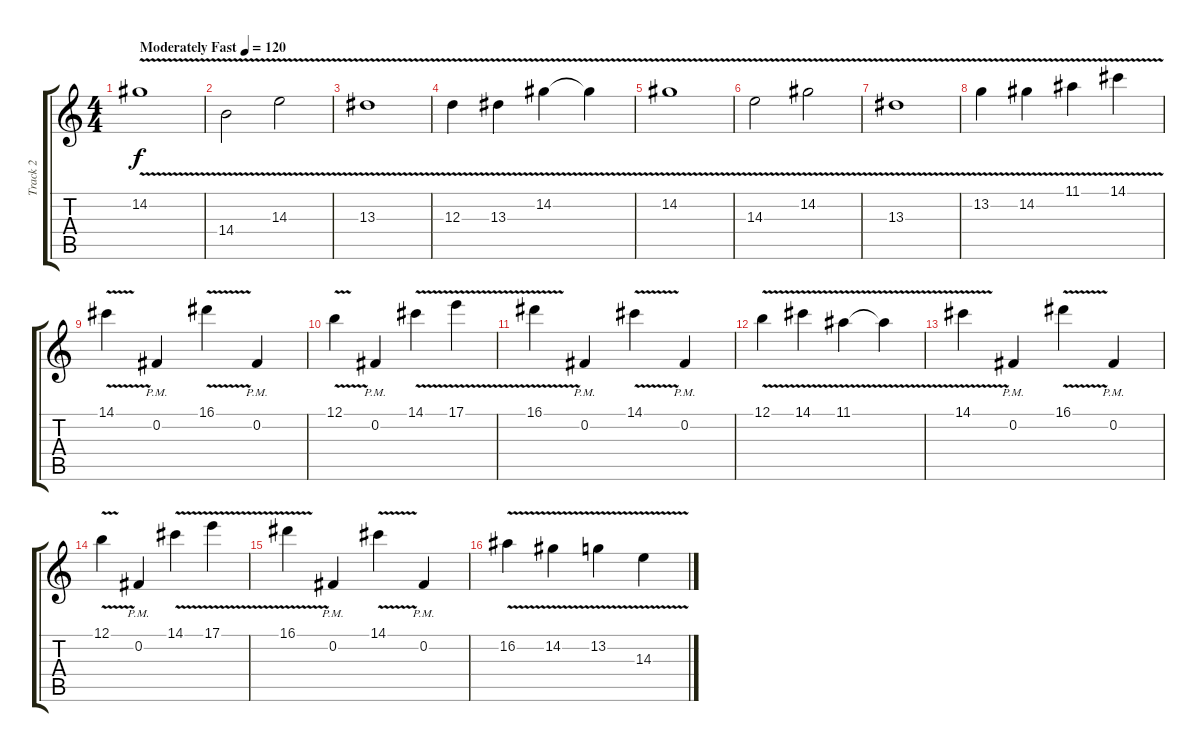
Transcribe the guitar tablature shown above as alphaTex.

\track ("Track 2" "Track 2") {instrument distortionguitar}
\staff {score tabs}
\tuning (B3 Gb3 D3 A2 E2 B1) {hide}
\ts (4 4)
\tempo (120 "Moderately Fast")
\clef g2
\ks c
14.2{v}.1{dy f instrument distortionguitar} |
14.4{v}.2 14.3{v}.2 |
13.3{v}.1 |
12.3{v}.4 13.3{v}.4 14.2{v}.4 14.2{t}.4 |
14.2{v}.1 |
14.3{v}.2 14.2{v}.2 |
13.3{v}.1 |
13.2{v}.4 14.2{v}.4 11.1{v}.4 14.1{v}.4 |
14.1{v}.4 0.2{pm}.4 16.1{v}.4 0.2{pm}.4 |
12.1{v}.4 0.2{pm}.4 14.1{v}.4 17.1{v}.4 |
16.1{v}.4 0.2{pm}.4 14.1{v}.4 0.2{pm}.4 |
12.1{v}.4 14.1{v}.4 11.1{v}.4 11.1{t}.4 |
14.1{v}.4 0.2{pm}.4 16.1{v}.4 0.2{pm}.4 |
12.1{v}.4 0.2{pm}.4 14.1{v}.4 17.1{v}.4 |
16.1{v}.4 0.2{pm}.4 14.1{v}.4 0.2{pm}.4 |
16.2{v}.4 14.2{v}.4 13.2{v}.4 14.3{v}.4
